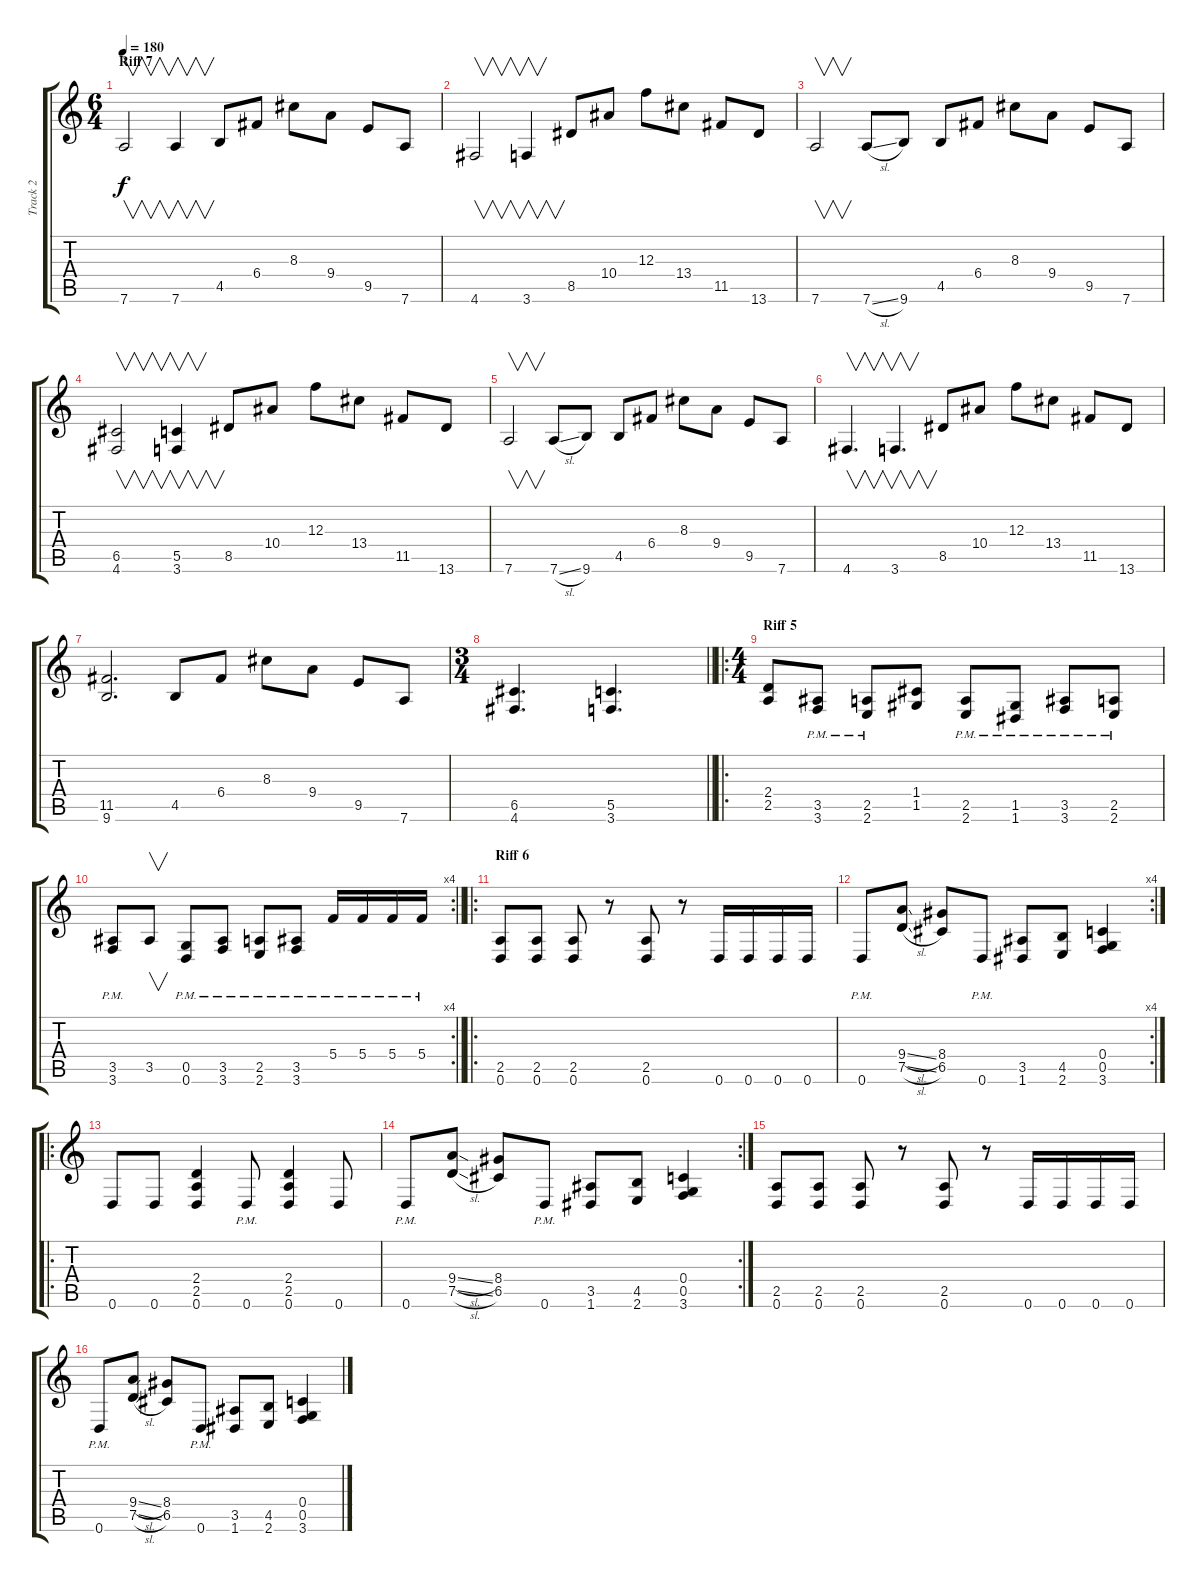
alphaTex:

\track ("Track 2" "Track 2") {instrument distortionguitar}
\staff {score tabs}
\tuning (D4 A3 F3 C3 G2 D2) {hide}
\ts (6 4)
\section ("" "Riff 7")
\tempo 180
\clef g2
\ks c
7.6.2{v dy f} 7.6.4{v} 4.5.8 6.4.8 8.3.8 9.4.8 9.5.8 7.6.8 |
4.6.2{v} 3.6.4{v} 8.5.8 10.4.8 12.3.8 13.4.8 11.5.8 13.6.8 |
7.6.2{v} 7.6{sl}.8 9.6.8 4.5.8 6.4.8 8.3.8 9.4.8 9.5.8 7.6.8 |
(6.5 4.6).2{v} (5.5 3.6).4{v} 8.5.8 10.4.8 12.3.8 13.4.8 11.5.8 13.6.8 |
7.6.2{v} 7.6{sl}.8 9.6.8 4.5.8 6.4.8 8.3.8 9.4.8 9.5.8 7.6.8 |
4.6.4{v d} 3.6.4{v d} 8.5.8 10.4.8 12.3.8 13.4.8 11.5.8 13.6.8 |
(11.5 9.6).2{d} 4.5.8 6.4.8 8.3.8 9.4.8 9.5.8 7.6.8 |
\ts (3 4)
\barLineRight lightlight
(6.5 4.6).4{d} (5.5 3.6).4{d} |
\ro
\ts (4 4)
\section ("" "Riff 5")
(2.4 2.5).8 (3.5{pm} 3.6{pm}).8 (2.5{pm} 2.6{pm}).8 (1.4 1.5).8 (2.5{pm} 2.6{pm}).8 (1.5{pm} 1.6{pm}).8 (3.5{pm} 3.6{pm}).8 (2.5{pm} 2.6{pm}).8 |
\rc 4
\barLineRight lightlight
(3.5{pm} 3.6{pm}).8 3.5.8{v instrument guitarharmonics} (0.5{pm} 0.6{pm}).8{instrument distortionguitar} (3.5{pm} 3.6{pm}).8 (2.5{pm} 2.6{pm}).8 (3.5{pm} 3.6{pm}).8 5.4{pm}.16 5.4{pm}.16 5.4{pm}.16 5.4{pm}.16 |
\ro
\section ("" "Riff 6")
(2.5 0.6).8 (2.5 0.6).8 (2.5 0.6).8 r.8 (2.5 0.6).8 r.8 0.6.16 0.6.16 0.6.16 0.6.16 |
\rc 4
0.6{pm}.8 (9.4{sl} 7.5{sl}).8 (8.4 6.5).8 0.6{pm}.8 (3.5 1.6).8 (4.5 2.6).8 (0.4 0.5 3.6).4 |
\ro
0.6.8 0.6.8 (2.4 2.5 0.6).4 0.6{pm}.8 (2.4 2.5 0.6).4 0.6.8 |
\rc 2
0.6{pm}.8 (9.4{sl} 7.5{sl}).8 (8.4 6.5).8 0.6{pm}.8 (3.5 1.6).8 (4.5 2.6).8 (0.4 0.5 3.6).4 |
(2.5 0.6).8 (2.5 0.6).8 (2.5 0.6).8 r.8 (2.5 0.6).8 r.8 0.6.16 0.6.16 0.6.16 0.6.16 |
0.6{pm}.8 (9.4{sl} 7.5{sl}).8 (8.4 6.5).8 0.6{pm}.8 (3.5 1.6).8 (4.5 2.6).8 (0.4 0.5 3.6).4
